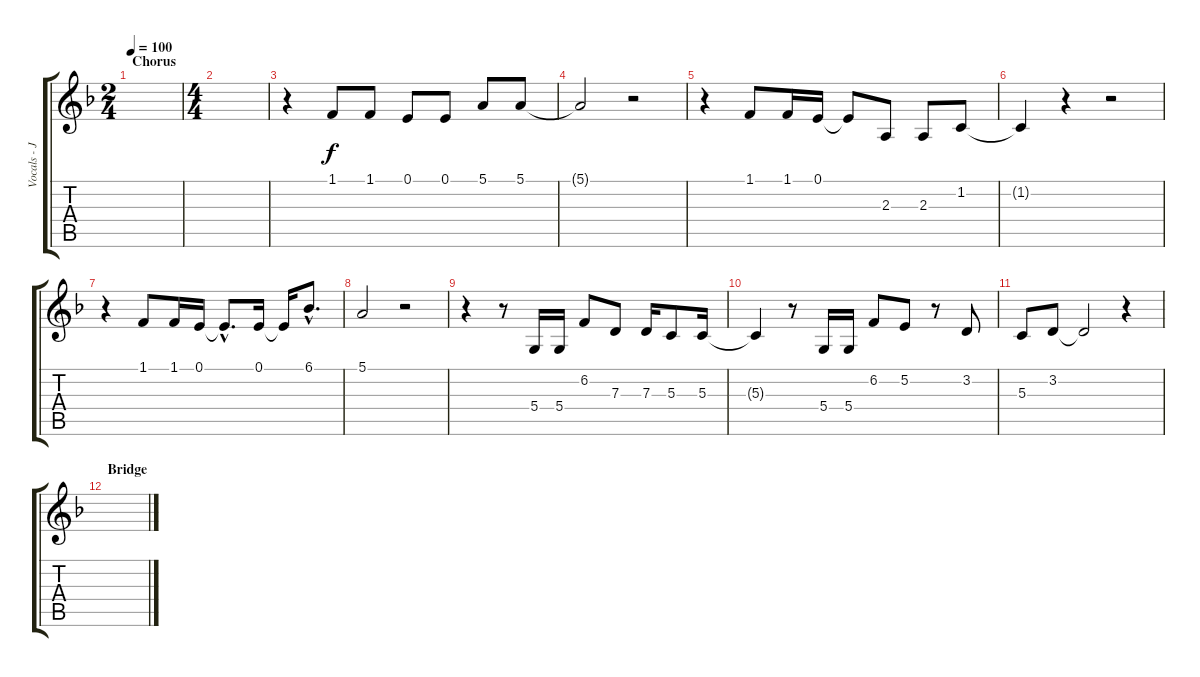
\track ("Vocals - Jon Oliva" "Vocals - J") {instrument choiraahs}
\staff {score tabs}
\tuning (E4 B3 G3 D3 A2 E2) {hide}
\ts (2 4)
\section ("" "Chorus")
\tempo 100
\clef g2
\ks f
|
\ts (4 4)
|
r.4 1.1.8 1.1.8 0.1.8 0.1.8 5.1.8 5.1.8 |
5.1{t}.2 r.2 |
r.4 1.1.8 1.1.16 0.1.16 0.1{t}.8 2.3.8 2.3.8 1.2.8 |
1.2{t}.4 r.4 r.2 |
r.4 1.1.8 1.1.16 0.1.16 0.1{hac t}.8{d} 0.1.16 0.1{t}.16 6.1{hac}.8{d} |
5.1.2 r.2 |
r.4 r.8 5.4.16 5.4.16 6.2.8 7.3.8 7.3.16 5.3.8 5.3.16 |
5.3{t}.4 r.8 5.4.16 5.4.16 6.2.8 5.2.8 r.8 3.2.8 |
5.3.8 3.2.8 3.2{t}.2 r.4 |
\section ("" "Bridge")
